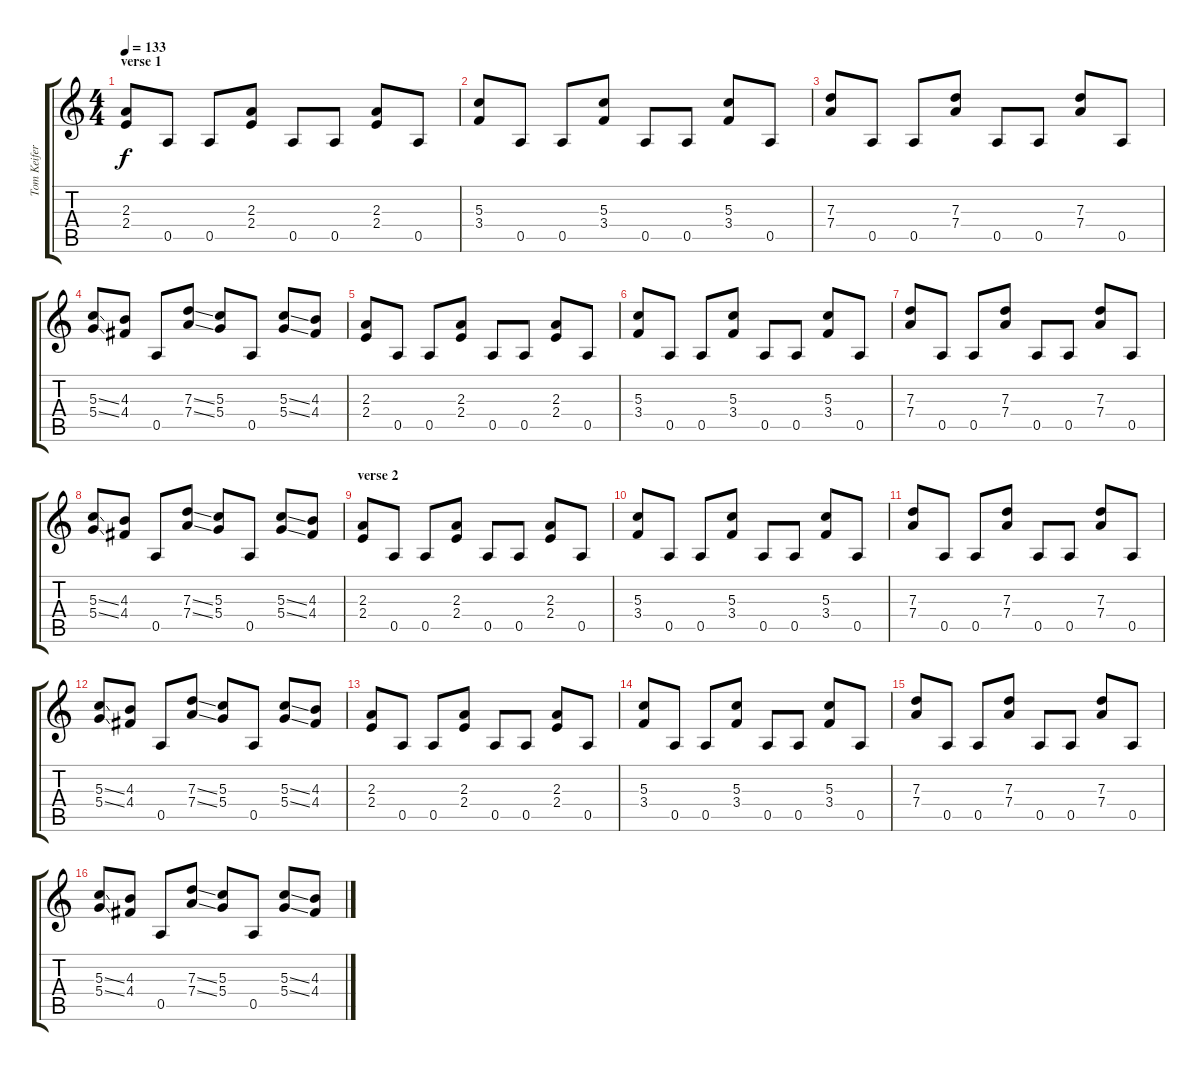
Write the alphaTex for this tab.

\track ("Tom Keifer" "Tom Keifer") {instrument distortionguitar}
\staff {score tabs}
\tuning (E4 B3 G3 D3 A2 E2) {hide}
\ts (4 4)
\section ("" "verse 1")
\tempo 133
\clef g2
\ks c
(2.3 2.4).8{dy f volume 10} 0.5.8 0.5.8 (2.3 2.4).8 0.5.8 0.5.8 (2.3 2.4).8 0.5.8 |
(5.3 3.4).8 0.5.8 0.5.8 (5.3 3.4).8 0.5.8 0.5.8 (5.3 3.4).8 0.5.8 |
(7.3 7.4).8 0.5.8 0.5.8 (7.3 7.4).8 0.5.8 0.5.8 (7.3 7.4).8 0.5.8 |
(5.3{ss} 5.4{ss}).8 (4.3 4.4).8 0.5.8 (7.3{ss} 7.4{ss}).8 (5.3 5.4).8 0.5.8 (5.3{ss} 5.4{ss}).8 (4.3 4.4).8 |
(2.3 2.4).8 0.5.8 0.5.8 (2.3 2.4).8 0.5.8 0.5.8 (2.3 2.4).8 0.5.8 |
(5.3 3.4).8 0.5.8 0.5.8 (5.3 3.4).8 0.5.8 0.5.8 (5.3 3.4).8 0.5.8 |
(7.3 7.4).8 0.5.8 0.5.8 (7.3 7.4).8 0.5.8 0.5.8 (7.3 7.4).8 0.5.8 |
(5.3{ss} 5.4{ss}).8 (4.3 4.4).8 0.5.8 (7.3{ss} 7.4{ss}).8 (5.3 5.4).8 0.5.8 (5.3{ss} 5.4{ss}).8 (4.3 4.4).8 |
\section ("" "verse 2")
(2.3 2.4).8 0.5.8 0.5.8 (2.3 2.4).8 0.5.8 0.5.8 (2.3 2.4).8 0.5.8 |
(5.3 3.4).8 0.5.8 0.5.8 (5.3 3.4).8 0.5.8 0.5.8 (5.3 3.4).8 0.5.8 |
(7.3 7.4).8 0.5.8 0.5.8 (7.3 7.4).8 0.5.8 0.5.8 (7.3 7.4).8 0.5.8 |
(5.3{ss} 5.4{ss}).8 (4.3 4.4).8 0.5.8 (7.3{ss} 7.4{ss}).8 (5.3 5.4).8 0.5.8 (5.3{ss} 5.4{ss}).8 (4.3 4.4).8 |
(2.3 2.4).8 0.5.8 0.5.8 (2.3 2.4).8 0.5.8 0.5.8 (2.3 2.4).8 0.5.8 |
(5.3 3.4).8 0.5.8 0.5.8 (5.3 3.4).8 0.5.8 0.5.8 (5.3 3.4).8 0.5.8 |
(7.3 7.4).8 0.5.8 0.5.8 (7.3 7.4).8 0.5.8 0.5.8 (7.3 7.4).8 0.5.8 |
(5.3{ss} 5.4{ss}).8 (4.3 4.4).8 0.5.8 (7.3{ss} 7.4{ss}).8 (5.3 5.4).8 0.5.8 (5.3{ss} 5.4{ss}).8 (4.3 4.4).8
